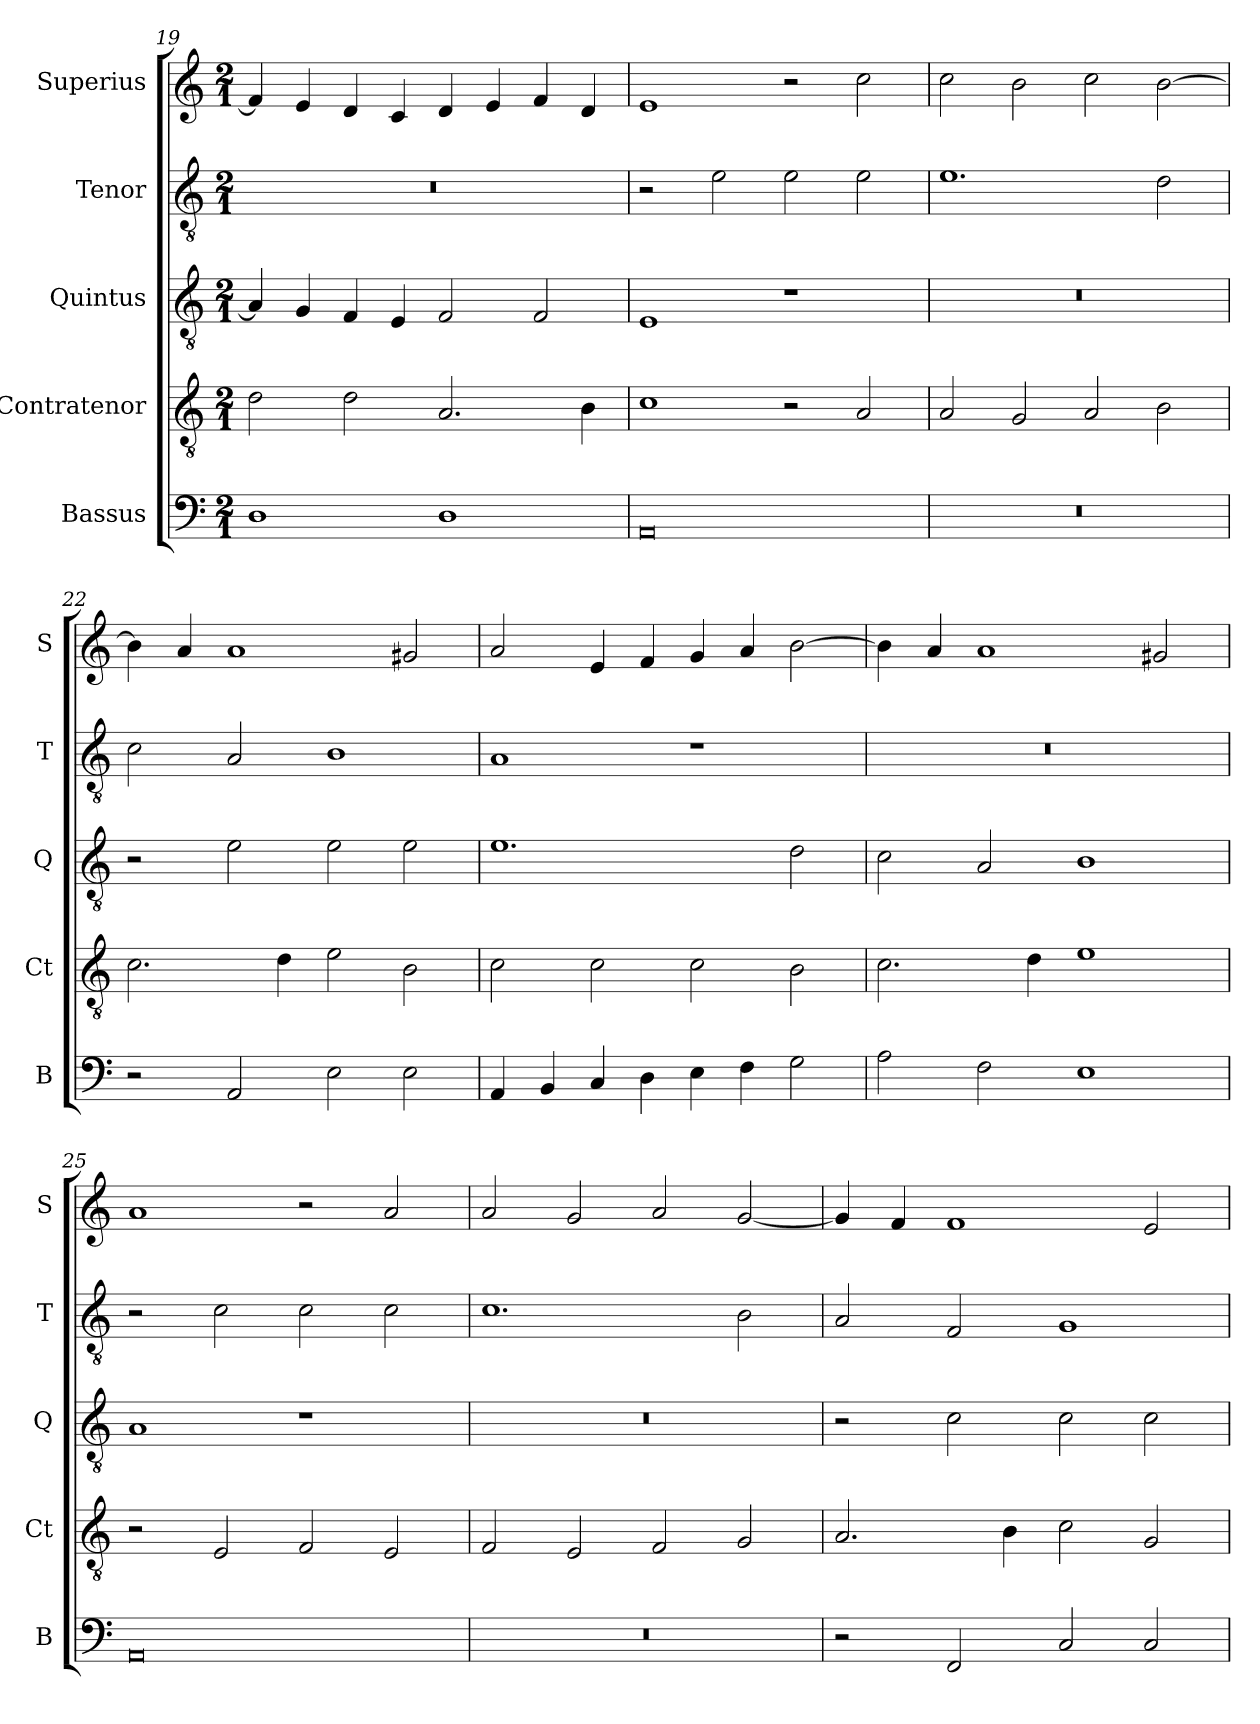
**kern	**kern	**kern	**kern	**kern
*part5	*part4	*part3	*part2	*part1
*staff5	*staff4	*staff3	*staff2	*staff1
*I"Bassus	*I"Contratenor	*I"Quintus	*I"Tenor	*I"Superius
*I'B	*I'Ct	*I'Q	*I'T	*I'S
*clefF4	*clefGv2	*clefGv2	*clefGv2	*clefG2
*k[]	*k[]	*k[]	*k[]	*k[]
*M2/1	*M2/1	*M2/1	*M2/1	*M2/1
=19	=19	=19	=19	=19
1D	2d	4A/]	0r	4f/]
.	.	4G/	.	4e/
.	2d	4F/	.	4d/
.	.	4E/	.	4c/
1D	2.A	2F/	.	4d/
.	.	.	.	4e/
.	.	2F/	.	4f/
.	4B	.	.	4d/
=20	=20	=20	=20	=20
0AA	1c	1E	2r	1e
.	.	.	2e\	.
.	2r	1r	2e\	2r
.	2A	.	2e\	2cc\
=21	=21	=21	=21	=21
0r	2A	0r	1.e	2cc\
.	2G	.	.	2b\
.	2A	.	.	2cc\
.	2B	.	2d\	[2b\
=22	=22	=22	=22	=22
2r	2.c	2r	2c\	4b\]
.	.	.	.	4a/
2AA/	.	2e\	2A/	1a
.	4d	.	.	.
2E\	2e	2e\	1B	.
2E\	2B	2e\	.	2g#X/
=23	=23	=23	=23	=23
4AA/	2c	1.e	1A	2a/
4BB/	.	.	.	.
4C/	2c	.	.	4e/
4D\	.	.	.	4f/
4E\	2c	.	1r	4g/
4F\	.	.	.	4a/
2G\	2B	2d\	.	[2b\
=24	=24	=24	=24	=24
2A\	2.c	2c\	0r	4b\]
.	.	.	.	4a/
2F\	.	2A/	.	1a
.	4d	.	.	.
1E	1e	1B	.	.
.	.	.	.	2g#X/
=25	=25	=25	=25	=25
0AA	2r	1A	2r	1a
.	2E	.	2c\	.
.	2F	1r	2c\	2r
.	2E	.	2c\	2a/
=26	=26	=26	=26	=26
0r	2F	0r	1.c	2a/
.	2E	.	.	2g/
.	2F	.	.	2a/
.	2G	.	2B\	[2g/
=27	=27	=27	=27	=27
2r	2.A	2r	2A/	4g/]
.	.	.	.	4f/
2FF/	.	2c\	2F/	1f
.	4B	.	.	.
2C/	2c	2c\	1G	.
2C/	2G	2c\	.	2e/
=	=	=	=	=
*-	*-	*-	*-	*-
